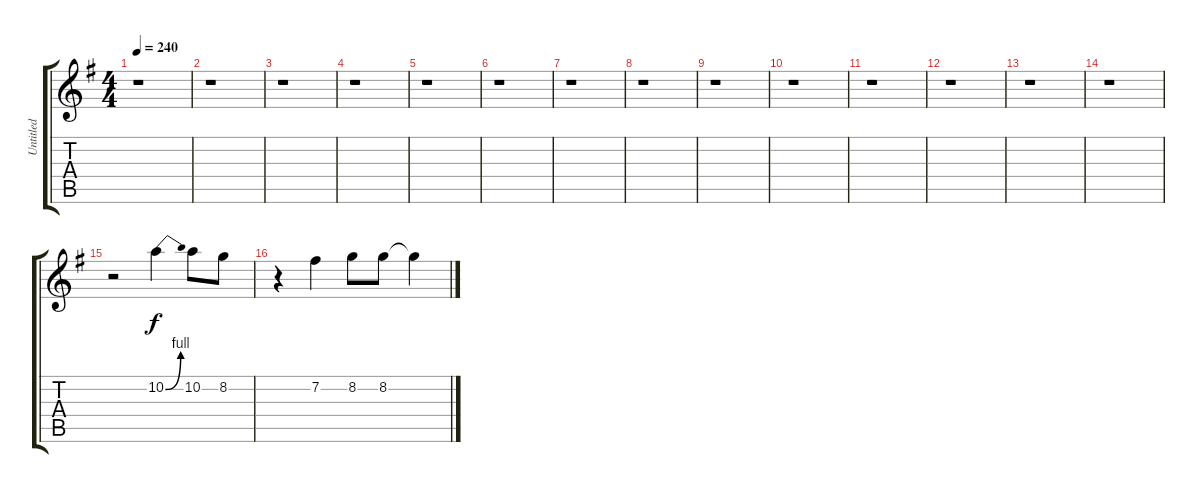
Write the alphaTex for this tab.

\track ("Untitled" "Untitled") {instrument distortionguitar}
\staff {score tabs}
\tuning (E4 B3 G3 D3 A2 E2) {hide}
\ts (4 4)
\tempo 240
\clef g2
\ks g
r.1{dy f} |
r.1 |
r.1 |
r.1 |
r.1 |
r.1 |
r.1 |
r.1 |
r.1 |
r.1 |
r.1 |
r.1 |
r.1 |
r.1 |
r.2 10.2{be (bend 0 0 60 4)}.4 10.2.8 8.2.8 |
r.4 7.2.4 8.2.8 8.2.8 8.2{t}.4
